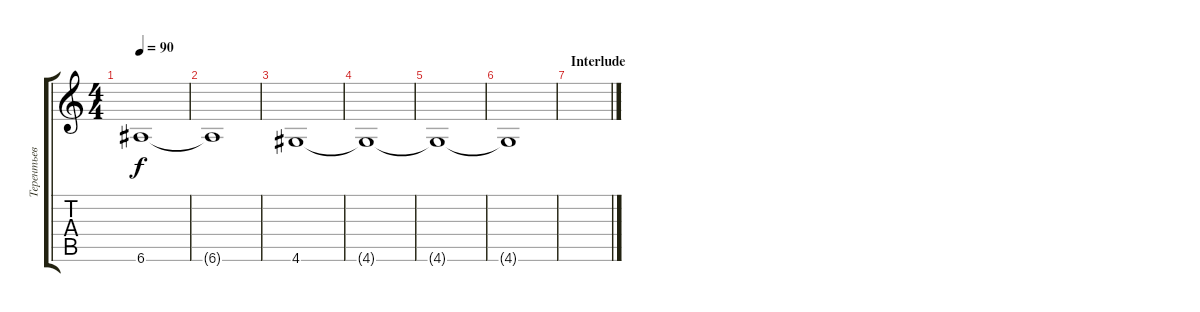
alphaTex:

\track ("Терентьев" "Терентьев") {instrument guitarharmonics}
\staff {score tabs}
\tuning (E4 B3 G3 D3 A2 E2) {hide}
\ts (4 4)
\tempo 90
\clef g2
\ks c
6.6{t}.1{dy f volume 13 instrument churchorgan} |
6.6{t}.1 |
4.6.1 |
4.6{t}.1 |
4.6{t}.1 |
4.6{t}.1 |
\section ("" "Interlude")
